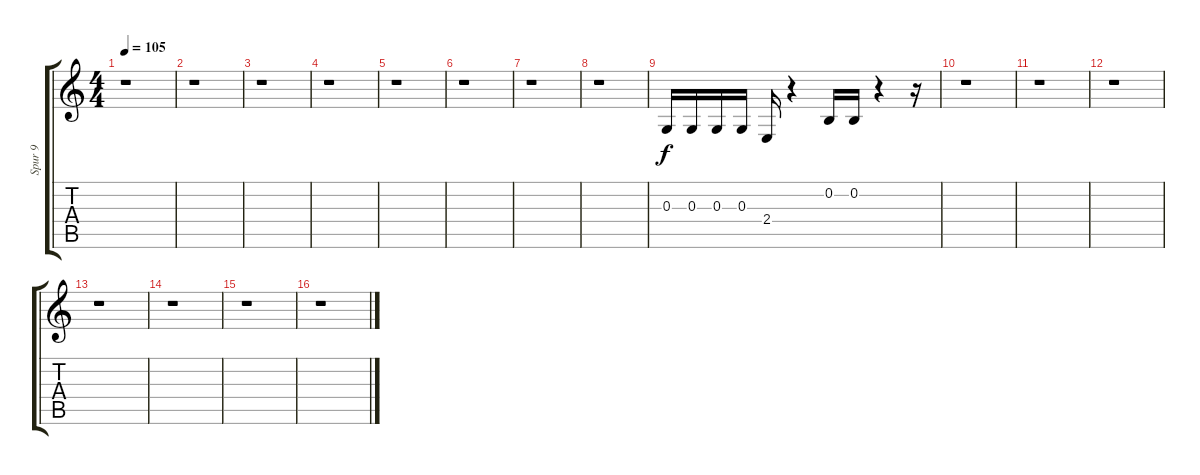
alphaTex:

\track ("Spur 9" "Spur 9") {instrument synthdrum}
\staff {score tabs}
\tuning (E4 B3 G3 D3 A2 E2) {hide}
\ts (4 4)
\tempo 105
\clef g2
\ks c
r.1{dy ff} |
r.1 |
r.1 |
r.1 |
r.1 |
r.1 |
r.1 |
r.1 |
0.3.16{dy f volume 15 balance 1} 0.3.16 0.3.16 0.3.16 2.4.16 r.4 0.2.16{balance 16} 0.2.16 r.4 r.16 |
r.1 |
r.1 |
r.1 |
r.1 |
r.1 |
r.1 |
r.1
